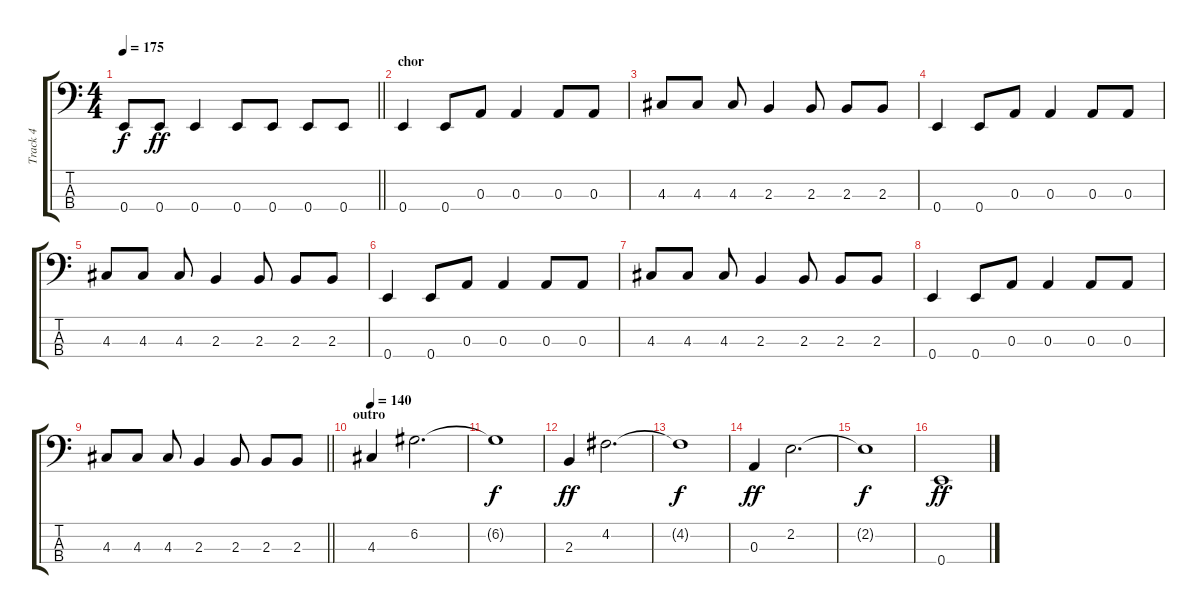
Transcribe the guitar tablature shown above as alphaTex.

\track ("Track 4" "Track 4") {instrument electricbassfinger}
\staff {score tabs}
\tuning (G2 D2 A1 E1) {hide}
\ts (4 4)
\tempo 175
\clef f4
\barLineRight lightlight
\ks c
0.4{t}.8{dy f} 0.4.8{dy ff} 0.4.4 0.4.8 0.4.8 0.4.8 0.4.8 |
\section ("" "chor")
0.4.4 0.4.8 0.3.8 0.3.4 0.3.8 0.3.8 |
4.3.8 4.3.8 4.3.8 2.3.4 2.3.8 2.3.8 2.3.8 |
0.4.4 0.4.8 0.3.8 0.3.4 0.3.8 0.3.8 |
4.3.8 4.3.8 4.3.8 2.3.4 2.3.8 2.3.8 2.3.8 |
0.4.4 0.4.8 0.3.8 0.3.4 0.3.8 0.3.8 |
4.3.8 4.3.8 4.3.8 2.3.4 2.3.8 2.3.8 2.3.8 |
0.4.4 0.4.8 0.3.8 0.3.4 0.3.8 0.3.8 |
\barLineRight lightlight
4.3.8 4.3.8 4.3.8 2.3.4 2.3.8 2.3.8 2.3.8 |
\section ("" "outro")
\tempo 140
4.3.4 6.2.2{d} |
6.2{t}.1{dy f} |
2.3.4{dy ff} 4.2.2{d} |
4.2{t}.1{dy f} |
0.3.4{dy ff} 2.2.2{d} |
2.2{t}.1{dy f} |
0.4.1{dy ff}
